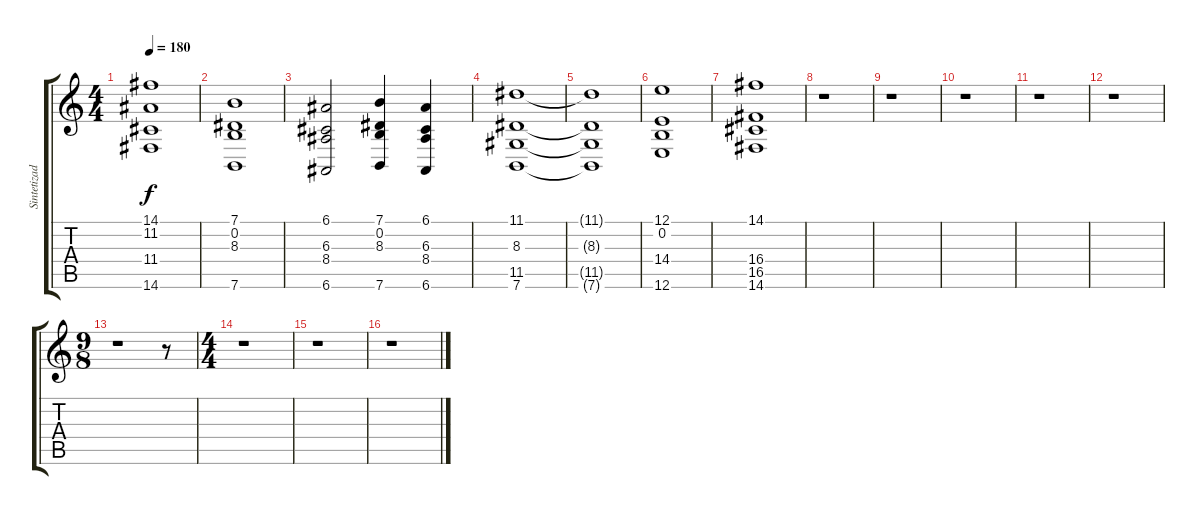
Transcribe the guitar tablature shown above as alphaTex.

\track ("Sintetizador 7" "Sintetizad") {instrument drawbarorgan}
\staff {score tabs}
\tuning (E4 B3 G3 D3 A2 E2) {hide}
\ts (4 4)
\tempo 180
\clef g2
\ks c
(14.1{t} 11.2{t} 11.4{t} 14.6{t}).1{dy f} |
(7.1 0.2 8.3 7.6).1 |
(6.1 6.3 8.4 6.6).2 (7.1 0.2 8.3 7.6).4 (6.1 6.3 8.4 6.6).4 |
(11.1 8.3 11.5 7.6).1 |
(11.1{t} 8.3{t} 11.5{t} 7.6{t}).1 |
(12.1 0.2 14.4 12.6).1 |
(14.1 16.4 16.5 14.6).1 |
r.1 |
r.1 |
r.1 |
r.1 |
r.1 |
\ts (9 8)
r.1 r.8 |
\ts (4 4)
r.1 |
r.1 |
r.1
